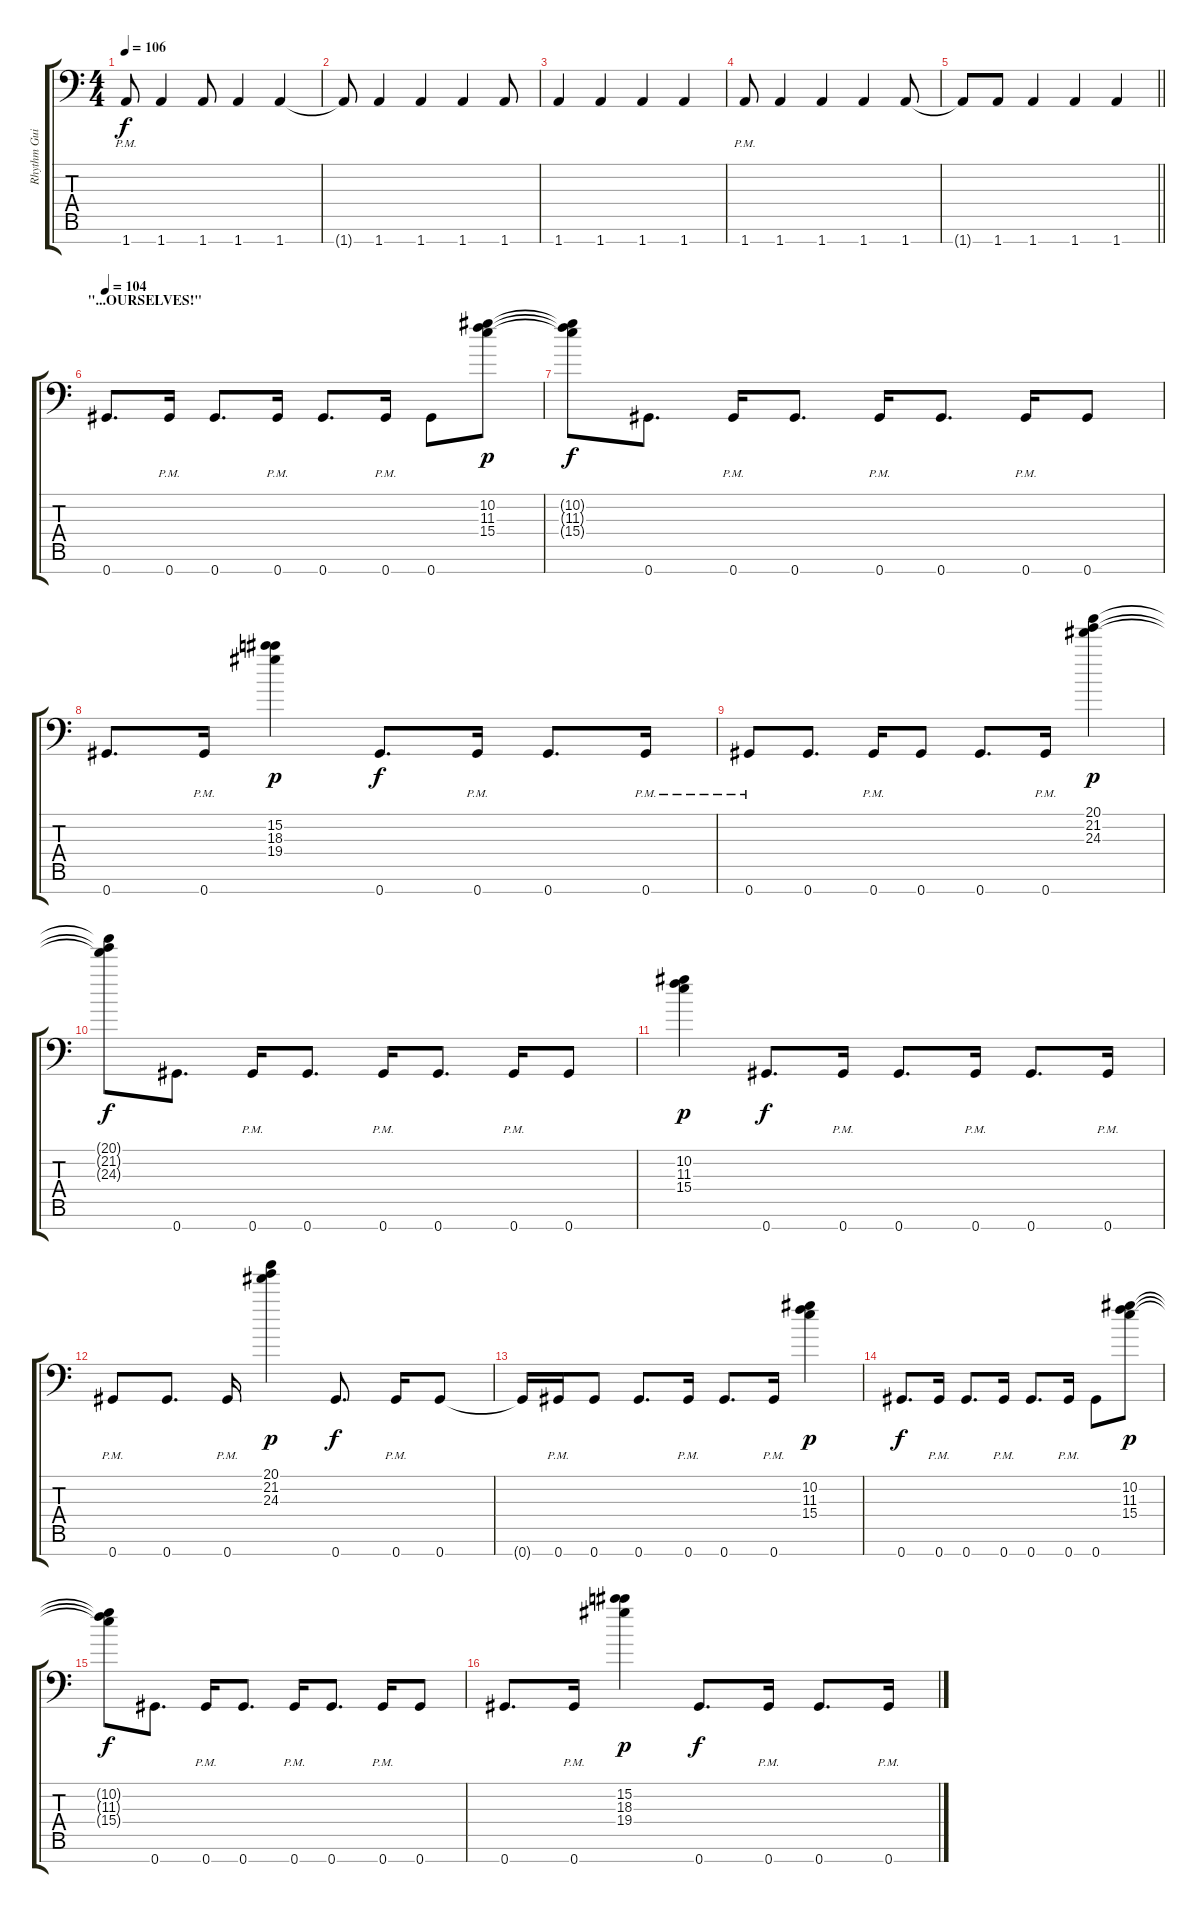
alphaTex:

\track ("Rhythm Guitar R" "Rhythm Gui") {instrument distortionguitar}
\staff {score tabs}
\tuning (Eb4 Bb3 Gb3 Db3 Ab2 Eb2 Ab1) {hide}
\ts (4 4)
\tempo 106
\clef f4
\ks c
1.7{pm}.8{dy f} 1.7.4 1.7.8 1.7.4 1.7.4 |
1.7{t}.8 1.7.4 1.7.4 1.7.4 1.7.8 |
1.7.4 1.7.4 1.7.4 1.7.4 |
1.7{pm}.8 1.7.4 1.7.4 1.7.4 1.7.8 |
\barLineRight lightlight
1.7{t}.8 1.7.8 1.7.4 1.7.4 1.7.4 |
\section ("" "\"...OURSELVES!\"")
\tempo 104
0.7.8{d} 0.7{pm}.16 0.7.8{d} 0.7{pm}.16 0.7.8{d} 0.7{pm}.16 0.7.8 (10.2 11.3 15.4).8{dy p} |
(10.2{t} 11.3{t} 15.4{t}).8{dy f} 0.7.8{d} 0.7{pm}.16 0.7.8{d} 0.7{pm}.16 0.7.8{d} 0.7{pm}.16 0.7.8 |
0.7.8{d} 0.7{pm}.16 (15.2 18.3 19.4).4{dy p} 0.7.8{d dy f} 0.7{pm}.16 0.7.8{d} 0.7{pm}.16 |
0.7{pm}.8 0.7.8{d} 0.7{pm}.16 0.7.8 0.7.8{d} 0.7{pm}.16 (20.1 21.2 24.3).4{dy p} |
(20.1{t} 21.2{t} 24.3{t}).8{dy f} 0.7.8{d} 0.7{pm}.16 0.7.8{d} 0.7{pm}.16 0.7.8{d} 0.7{pm}.16 0.7.8 |
(10.2 11.3 15.4).4{dy p} 0.7.8{d dy f} 0.7{pm}.16 0.7.8{d} 0.7{pm}.16 0.7.8{d} 0.7{pm}.16 |
0.7{pm}.8 0.7.8{d} 0.7{pm}.16 (20.1 21.2 24.3).4{dy p} 0.7.8{d dy f} 0.7{pm}.16 0.7.8 |
0.7{t}.16 0.7{pm}.16 0.7.8 0.7.8{d} 0.7{pm}.16 0.7.8{d} 0.7{pm}.16 (10.2 11.3 15.4).4{dy p} |
0.7.8{d dy f} 0.7{pm}.16 0.7.8{d} 0.7{pm}.16 0.7.8{d} 0.7{pm}.16 0.7.8 (10.2 11.3 15.4).8{dy p} |
(10.2{t} 11.3{t} 15.4{t}).8{dy f} 0.7.8{d} 0.7{pm}.16 0.7.8{d} 0.7{pm}.16 0.7.8{d} 0.7{pm}.16 0.7.8 |
0.7.8{d} 0.7{pm}.16 (15.2 18.3 19.4).4{dy p} 0.7.8{d dy f} 0.7{pm}.16 0.7.8{d} 0.7{pm}.16
